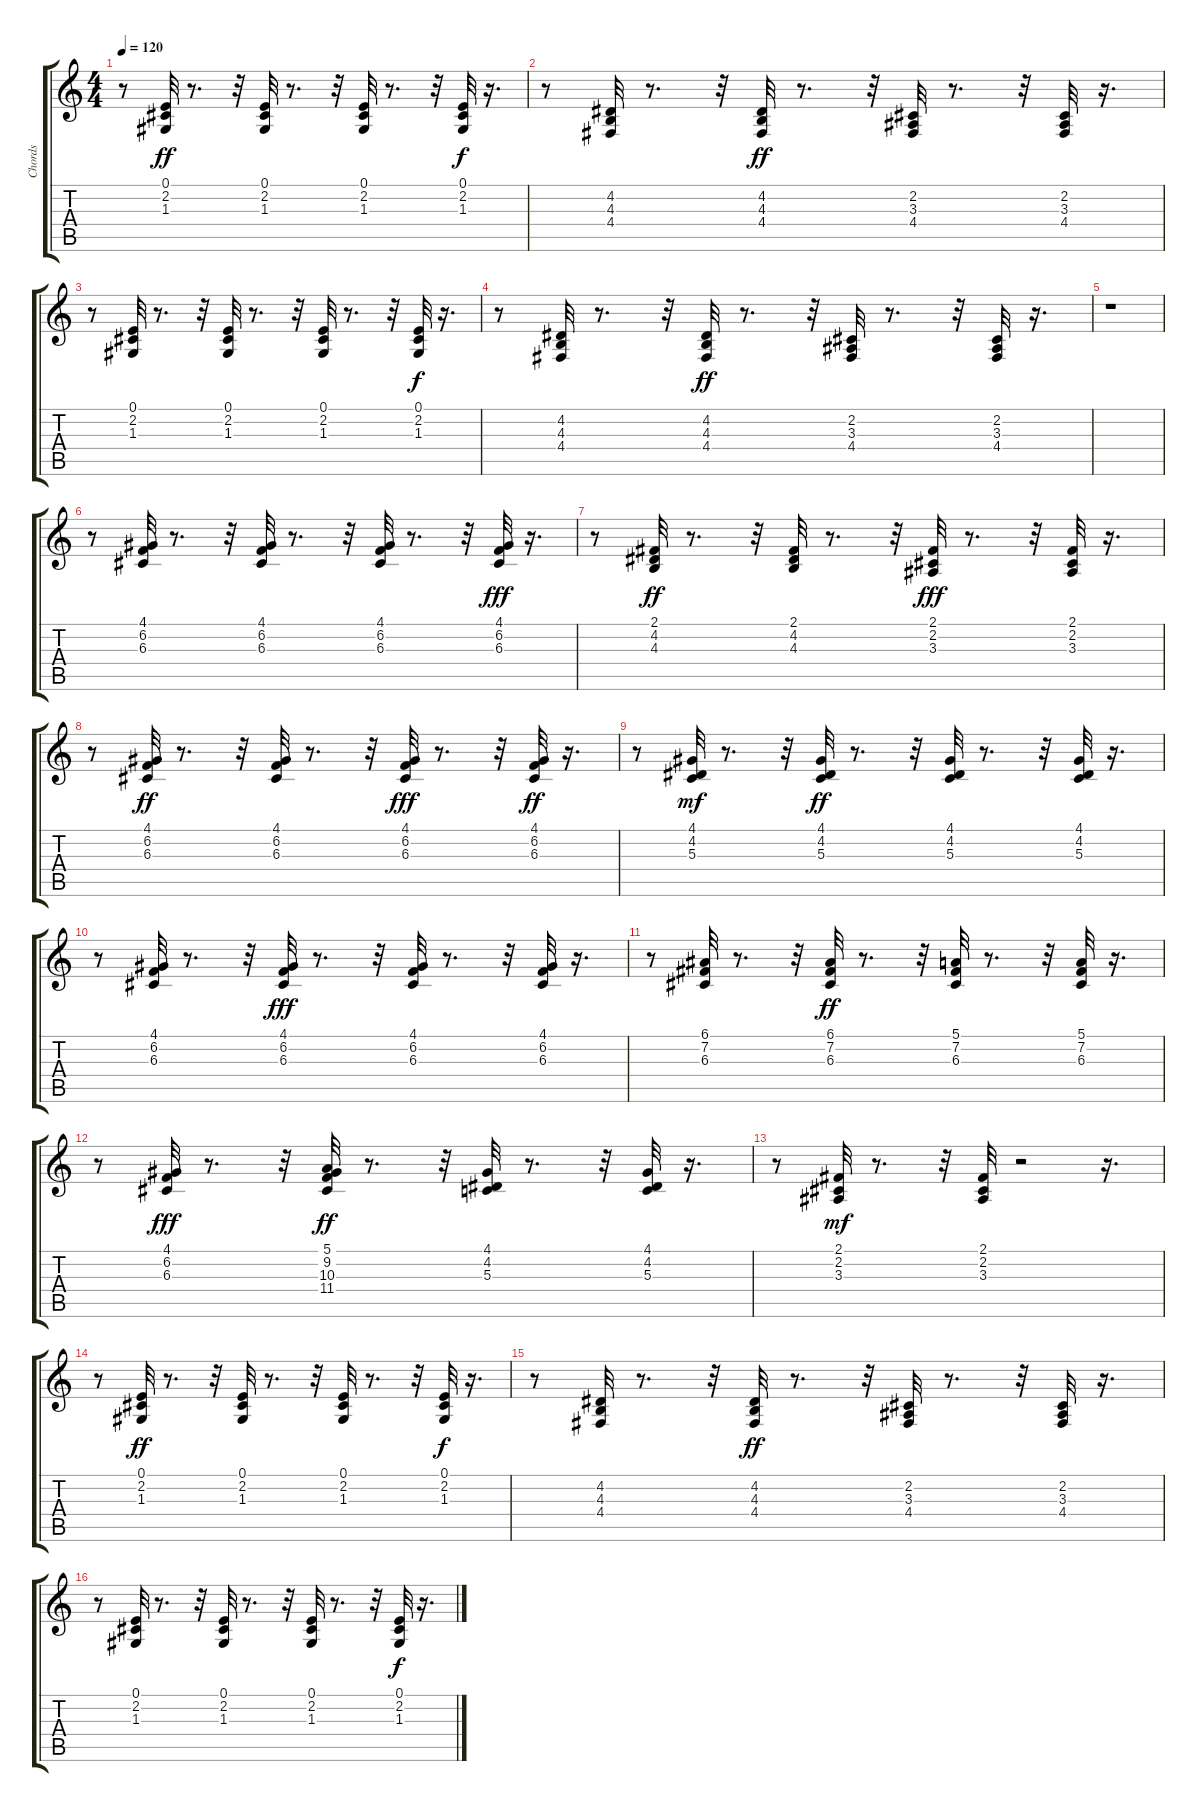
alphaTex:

\track ("Chords" "Chords") {instrument synthbrass2}
\staff {score tabs}
\tuning (E4 B3 G3 D3 A2 E2) {hide}
\ts (4 4)
\tempo 120
\clef g2
\ks c
r.8{dy ff} (0.1 2.2 1.3).32 r.8{d} r.32 (0.1 2.2 1.3).32 r.8{d} r.32 (0.1 2.2 1.3).32 r.8{d} r.32 (0.1 2.2 1.3).32{dy f} r.16{d} |
r.8 (4.2 4.3 4.4).32 r.8{d} r.32 (4.2 4.3 4.4).32{dy ff} r.8{d} r.32 (2.2 3.3 4.4).32 r.8{d} r.32 (2.2 3.3 4.4).32 r.16{d} |
r.8 (0.1 2.2 1.3).32 r.8{d} r.32 (0.1 2.2 1.3).32 r.8{d} r.32 (0.1 2.2 1.3).32 r.8{d} r.32 (0.1 2.2 1.3).32{dy f} r.16{d} |
r.8 (4.2 4.3 4.4).32 r.8{d} r.32 (4.2 4.3 4.4).32{dy ff} r.8{d} r.32 (2.2 3.3 4.4).32 r.8{d} r.32 (2.2 3.3 4.4).32 r.16{d} |
r.1 |
r.8 (4.1 6.2 6.3).32 r.8{d} r.32 (4.1 6.2 6.3).32 r.8{d} r.32 (4.1 6.2 6.3).32 r.8{d} r.32 (4.1 6.2 6.3).32{dy fff} r.16{d} |
r.8 (2.1 4.2 4.3).32{dy ff} r.8{d} r.32 (2.1 4.2 4.3).32 r.8{d} r.32 (2.1 2.2 3.3).32{dy fff} r.8{d} r.32 (2.1 2.2 3.3).32 r.16{d} |
r.8 (4.1 6.2 6.3).32{dy ff} r.8{d} r.32 (4.1 6.2 6.3).32 r.8{d} r.32 (4.1 6.2 6.3).32{dy fff} r.8{d} r.32 (4.1 6.2 6.3).32{dy ff} r.16{d} |
r.8 (4.1 4.2 5.3).32{dy mf} r.8{d} r.32 (4.1 4.2 5.3).32{dy ff} r.8{d} r.32 (4.1 4.2 5.3).32 r.8{d} r.32 (4.1 4.2 5.3).32 r.16{d} |
r.8 (4.1 6.2 6.3).32 r.8{d} r.32 (4.1 6.2 6.3).32{dy fff} r.8{d} r.32 (4.1 6.2 6.3).32 r.8{d} r.32 (4.1 6.2 6.3).32 r.16{d} |
r.8 (6.1 7.2 6.3).32 r.8{d} r.32 (6.1 7.2 6.3).32{dy ff} r.8{d} r.32 (5.1 7.2 6.3).32 r.8{d} r.32 (5.1 7.2 6.3).32 r.16{d} |
r.8 (4.1 6.2 6.3).32{dy fff} r.8{d} r.32 (5.1 9.2 10.3 11.4).32{dy ff} r.8{d} r.32 (4.1 4.2 5.3).32 r.8{d} r.32 (4.1 4.2 5.3).32 r.16{d} |
r.8 (2.1 2.2 3.3).32{dy mf} r.8{d} r.32 (2.1 2.2 3.3).32 r.2 r.16{d} |
r.8 (0.1 2.2 1.3).32{dy ff} r.8{d} r.32 (0.1 2.2 1.3).32 r.8{d} r.32 (0.1 2.2 1.3).32 r.8{d} r.32 (0.1 2.2 1.3).32{dy f} r.16{d} |
r.8 (4.2 4.3 4.4).32 r.8{d} r.32 (4.2 4.3 4.4).32{dy ff} r.8{d} r.32 (2.2 3.3 4.4).32 r.8{d} r.32 (2.2 3.3 4.4).32 r.16{d} |
r.8 (0.1 2.2 1.3).32 r.8{d} r.32 (0.1 2.2 1.3).32 r.8{d} r.32 (0.1 2.2 1.3).32 r.8{d} r.32 (0.1 2.2 1.3).32{dy f} r.16{d}
